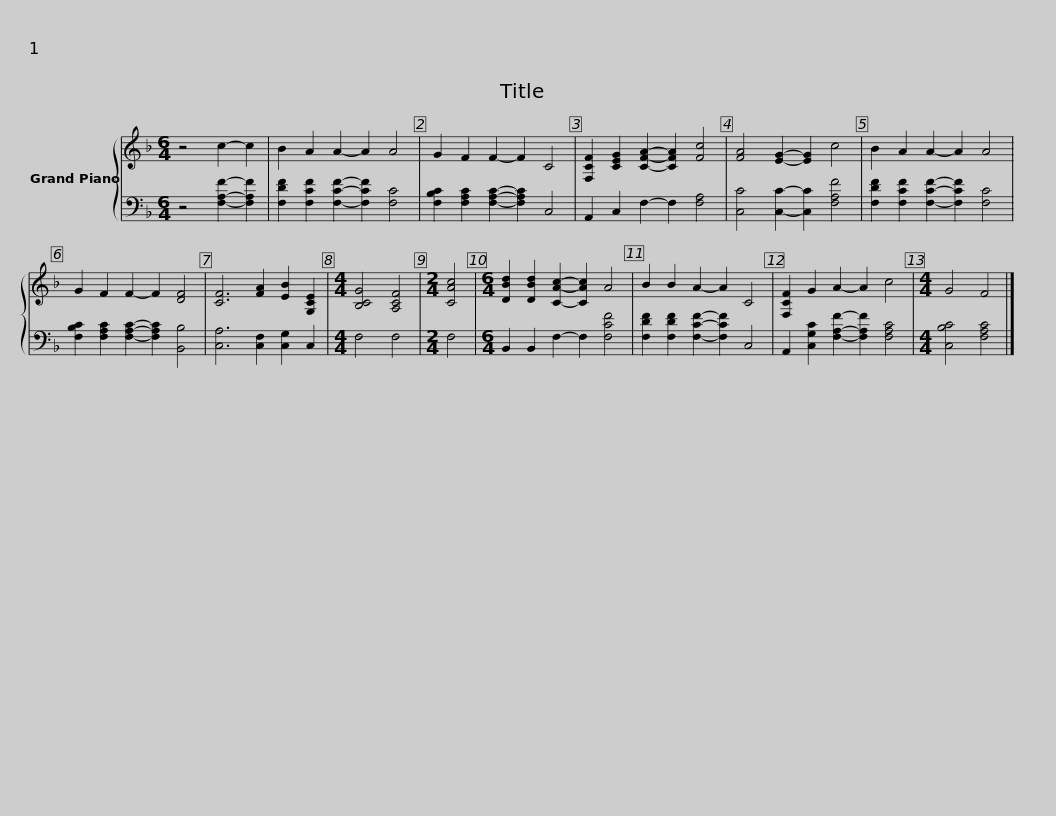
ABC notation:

X:1
%%score { 1 | 2 }
L:1/8
M:6/4
I:linebreak $
K:F
V:1 treble
V:2 bass
V:1
 z4 c2- c2 | B2 A2 A2- A2 A4 | G2 F2 F2- F2 C4 | [F,CF]2 [CEG]2 [CFA]2- [CFA]2 [Fc]4 | [FA]4 [EG]2- [EG]2 c4 | %5
 B2 A2 A2- A2 A4 |$ G2 F2 F2- F2 [DF]4 | [CF]6 [FA]2 [EB]2 [G,CE]2 |[M:4/4] [B,CG]4 [A,CF]4 |[M:2/4] [CAc]4 | %10
[M:6/4] [DBd]2 [DBd]2 [CAc]2- [CAc]2 A4 | B2 B2 A2- A2 C4 |$ [F,CF]2 G2 A2- A2 c4 |[M:4/4] G4 F4 |] %14
V:2
 z4 [F,A,F]2- [F,A,F]2 | [F,DF]2 [F,CF]2 [F,CF]2- [F,CF]2 [F,C]4 | [F,B,C]2 [F,A,C]2 [F,A,C]2- [F,A,C]2 C,4 | A,,2 C,2 F,2- F,2 [F,A,]4 | [C,C]4 [C,C]2- [C,C]2 [F,A,F]4 | %5
 [F,DF]2 [F,CF]2 [F,CF]2- [F,CF]2 [F,C]4 |$ [F,B,C]2 [F,A,C]2 [F,A,C]2- [F,A,C]2 [B,,B,]4 | [C,A,]6 [C,F,]2 [C,G,]2 C,2 |[M:4/4] F,4 F,4 |[M:2/4] F,4 | %10
[M:6/4] B,,2 B,,2 F,2- F,2 [F,CF]4 | [F,DF]2 [F,DF]2 [F,CF]2- [F,CF]2 C,4 |$ A,,2 [C,G,C]2 [F,A,F]2- [F,A,F]2 [F,A,C]4 |[M:4/4] [C,B,C]4 [F,A,C]4 |] %14
